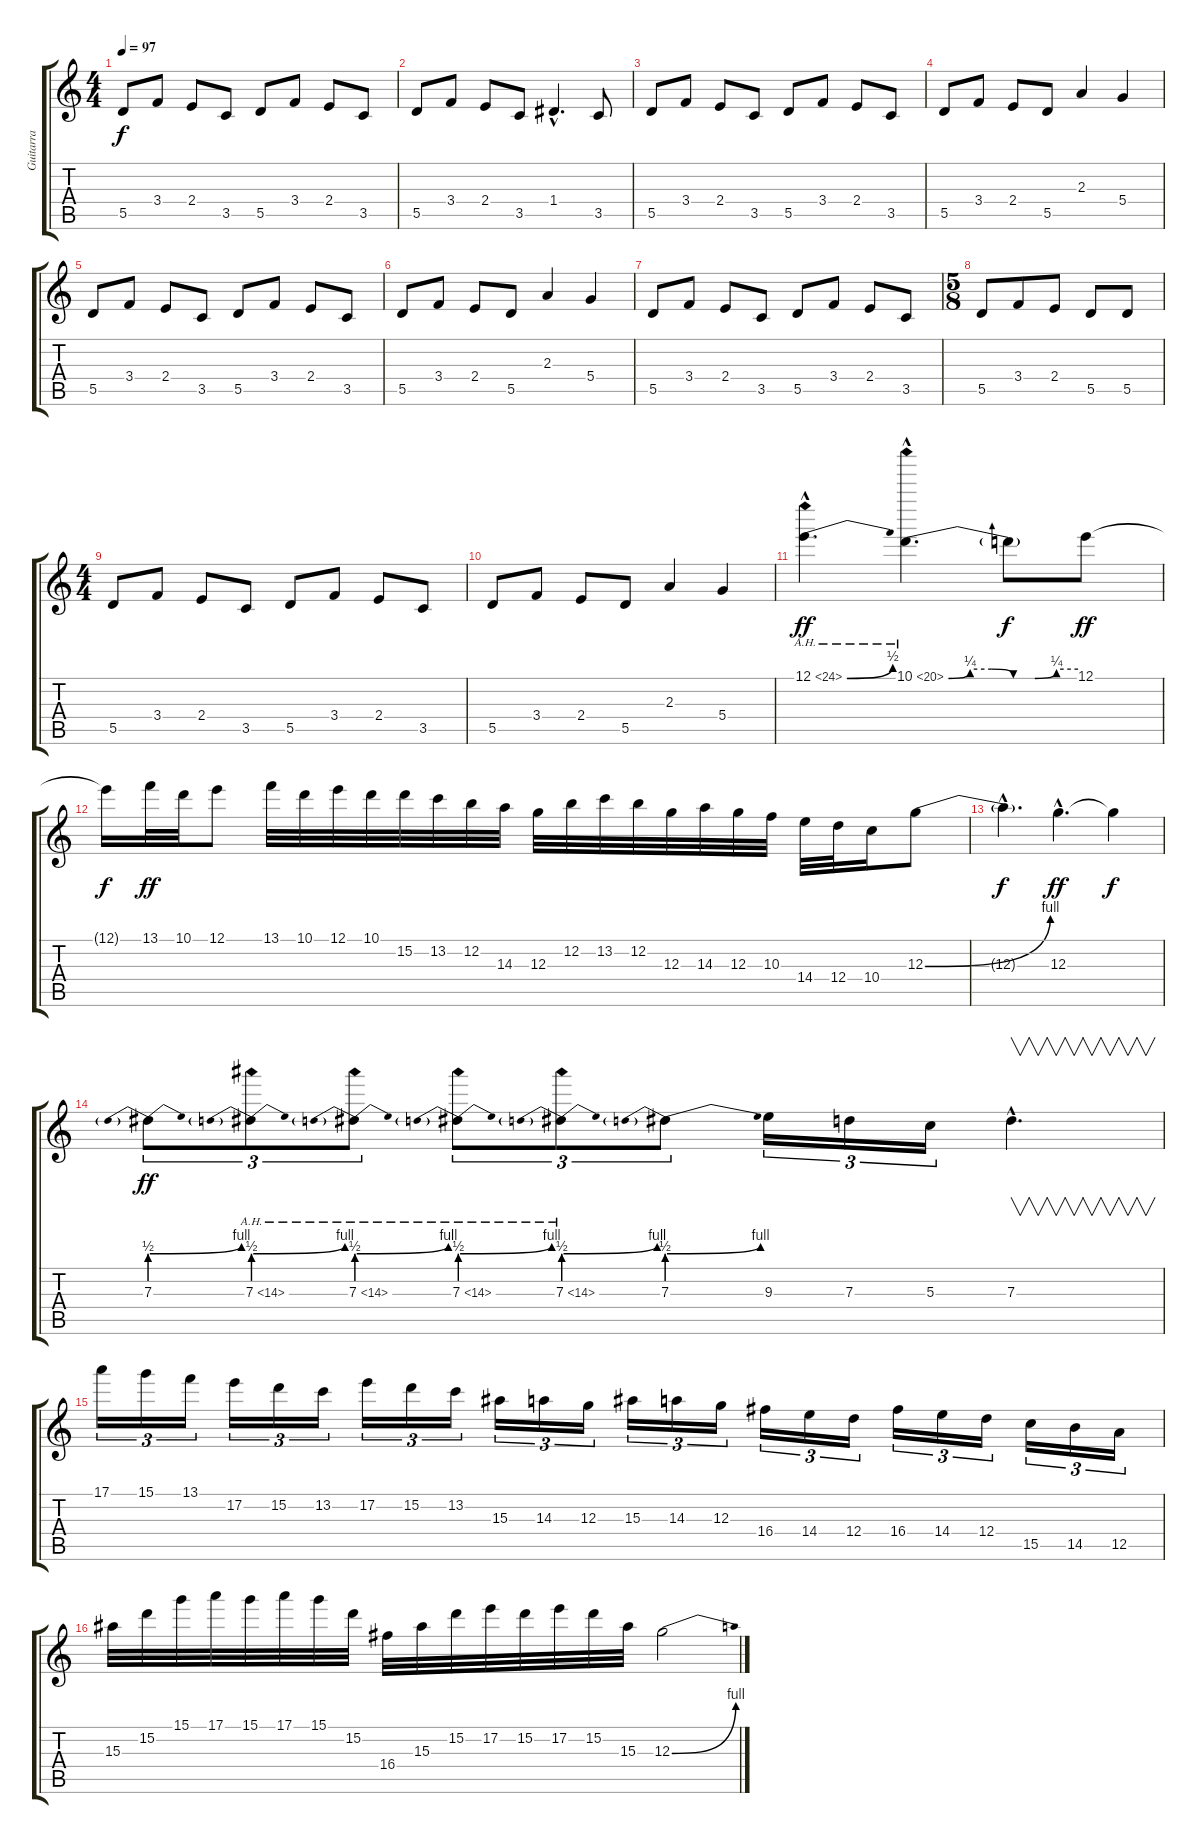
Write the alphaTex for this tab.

\track ("Guitarra" "Guitarra") {instrument distortionguitar}
\staff {score tabs}
\tuning (E4 B3 G3 D3 A2 E2) {hide}
\ts (4 4)
\tempo 97
\clef g2
\ks c
5.5.8{dy f} 3.4.8 2.4.8 3.5.8 5.5.8 3.4.8 2.4.8 3.5.8 |
5.5.8 3.4.8 2.4.8 3.5.8 1.4{hac}.4{d} 3.5.8 |
5.5.8 3.4.8 2.4.8 3.5.8 5.5.8 3.4.8 2.4.8 3.5.8 |
5.5.8 3.4.8 2.4.8 5.5.8 2.3.4 5.4.4 |
5.5.8 3.4.8 2.4.8 3.5.8 5.5.8 3.4.8 2.4.8 3.5.8 |
5.5.8 3.4.8 2.4.8 5.5.8 2.3.4 5.4.4 |
5.5.8 3.4.8 2.4.8 3.5.8 5.5.8 3.4.8 2.4.8 3.5.8 |
\ts (5 8)
5.5.8 3.4.8 2.4.8 5.5.8 5.5.8 |
\ts (4 4)
5.5.8 3.4.8 2.4.8 3.5.8 5.5.8 3.4.8 2.4.8 3.5.8 |
5.5.8 3.4.8 2.4.8 5.5.8 2.3.4 5.4.4 |
12.1{be (bend 0 0 60 2) ah 12 hac}.4{d dy ff} 10.1{be (custom 0 0 10 1 20 1 30 0 40 0 50 1 60 1) ah 10 hac}.4{d} 10.1{t}.8{dy f} 12.1.8{dy ff} |
12.1{t}.16{dy f} 13.1.32{dy ff} 10.1.32 12.1.8 13.1.32 10.1.32 12.1.32 10.1.32 15.2.32 13.2.32 12.2.32 14.3.32 12.3.32 12.2.32 13.2.32 12.2.32 12.3.32 14.3.32 12.3.32 10.3.32 14.4.32 12.4.32 10.4.16 12.3{be (bend 0 0 60 4)}.8 |
12.3{hac t}.4{d dy f} 12.3{hac}.4{d dy ff} 12.3{t}.4{dy f} |
7.3{be (prebendbend 0 2 60 4)}.8{tu (3 2) dy ff} 7.3{be (prebendbend 0 2 60 4) ah 7}.8{tu (3 2)} 7.3{be (prebendbend 0 2 60 4) ah 7}.8{tu (3 2)} 7.3{be (prebendbend 0 2 60 4) ah 7}.8{tu (3 2)} 7.3{be (prebendbend 0 2 60 4) ah 7}.8{tu (3 2)} 7.3{be (prebendbend 0 2 60 4)}.8{tu (3 2)} 9.3.16{tu (3 2)} 7.3.16{tu (3 2)} 5.3.16{tu (3 2)} 7.3{hac}.4{v d} |
17.1.16{tu (3 2)} 15.1.16{tu (3 2)} 13.1.16{tu (3 2)} 17.2.16{tu (3 2)} 15.2.16{tu (3 2)} 13.2.16{tu (3 2)} 17.2.16{tu (3 2)} 15.2.16{tu (3 2)} 13.2.16{tu (3 2)} 15.3.16{tu (3 2)} 14.3.16{tu (3 2)} 12.3.16{tu (3 2)} 15.3.16{tu (3 2)} 14.3.16{tu (3 2)} 12.3.16{tu (3 2)} 16.4.16{tu (3 2)} 14.4.16{tu (3 2)} 12.4.16{tu (3 2)} 16.4.16{tu (3 2)} 14.4.16{tu (3 2)} 12.4.16{tu (3 2)} 15.5.16{tu (3 2)} 14.5.16{tu (3 2)} 12.5.16{tu (3 2)} |
15.3.32 15.2.32 15.1.32 17.1.32 15.1.32 17.1.32 15.1.32 15.2.32 16.4.32 15.3.32 15.2.32 17.2.32 15.2.32 17.2.32 15.2.32 15.3.32 12.3{be (bend 0 0 60 4)}.2
